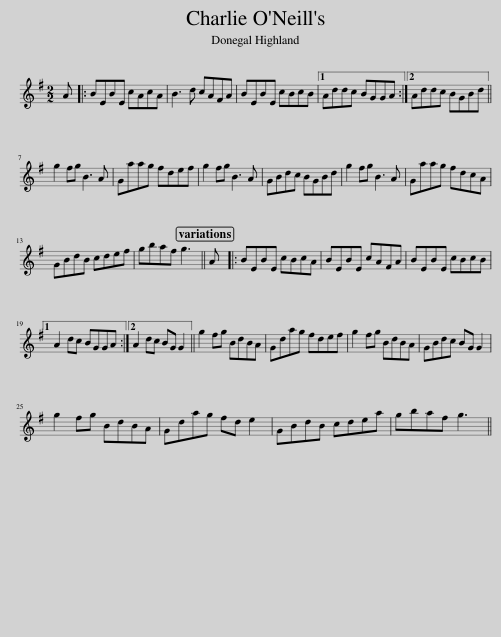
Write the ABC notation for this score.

X:1
L:1/8
M:2/2
I:linebreak $
K:G
V:1 treble
V:1
 A |: BEBE cAcA | B3 d cAFA | BEBE cBcB |1 Addc BGGA :|2 %5
 Addc BGBd ||$ g2 fg B3 A | Gaag fdef | g2 fg B3 A | GBdc BGBd | %10
 g2 fg B3 A | Gaag fdcA |$ GBdB cdef | gbaf g3 || A |: %15
 BEBE cBcA | BEBE cAFA | BEBE cBcB |1$ A2 dc BGGA :|2 A2 dc BG G2 || %20
 g2 fg BdBA | Gdag fdef | g2 fg BdBA | GBdc BG G2 |$ g2 fg BdBA | %25
 Gdag fd e2 | GBdB cdea | gbaf g3 || %28
